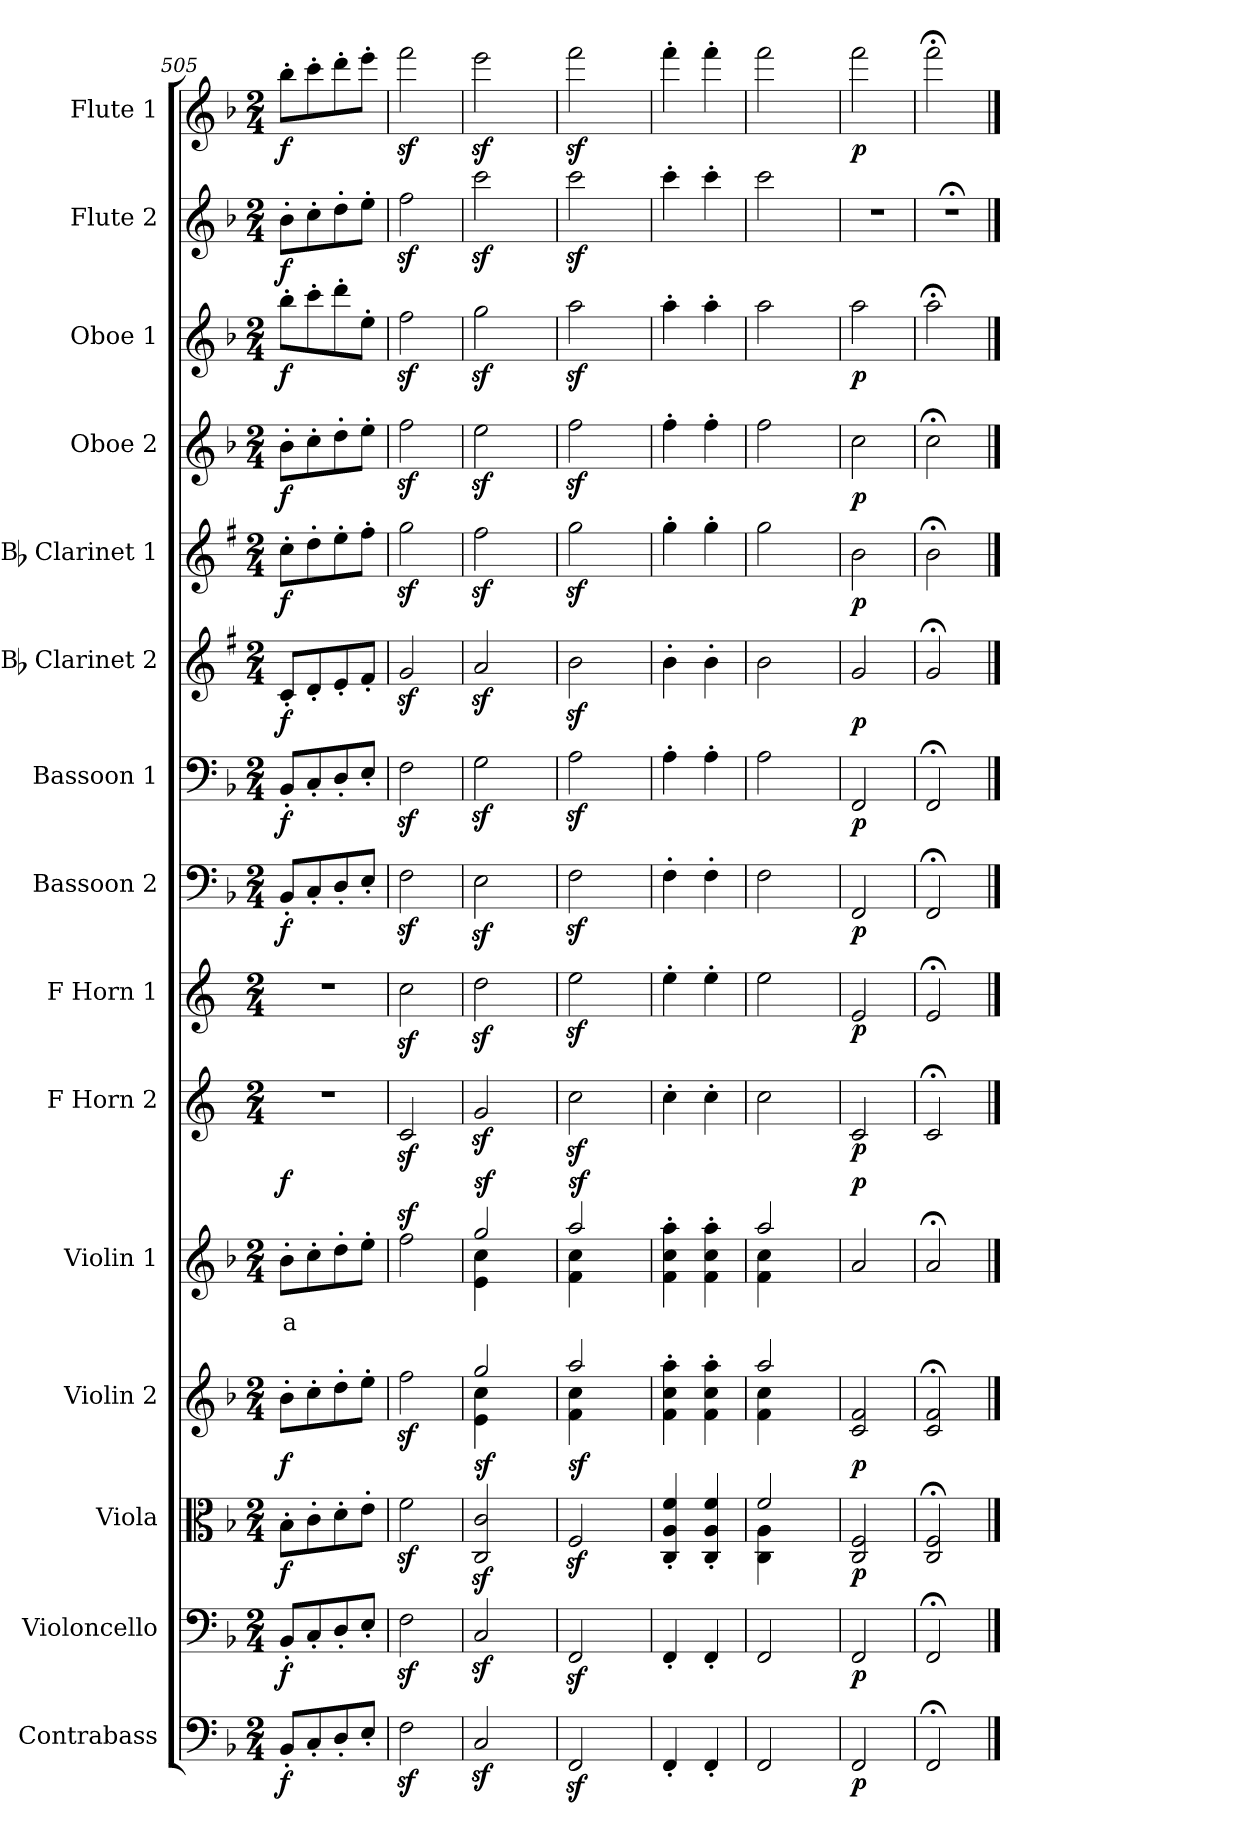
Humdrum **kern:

**kern	**dynam	**kern	**dynam	**kern	**dynam	**kern	**dynam	**kern	**text	**dynam	**kern	**dynam	**kern	**dynam	**kern	**dynam	**kern	**dynam	**kern	**dynam	**kern	**dynam	**kern	**dynam	**kern	**dynam	**kern	**dynam	**kern	**dynam
*part15	*part15	*part14	*part14	*part13	*part13	*part12	*part12	*part11	*part11	*part11	*part10	*part10	*part9	*part9	*part8	*part8	*part7	*part7	*part6	*part6	*part5	*part5	*part4	*part4	*part3	*part3	*part2	*part2	*part1	*part1
*staff15	*staff15	*staff14	*staff14	*staff13	*staff13	*staff12	*staff12	*staff11	*staff11	*staff11	*staff10	*staff10	*staff9	*staff9	*staff8	*staff8	*staff7	*staff7	*staff6	*staff6	*staff5	*staff5	*staff4	*staff4	*staff3	*staff3	*staff2	*staff2	*staff1	*staff1
*I"Contrabass	*	*I"Violoncello	*	*I"Viola	*	*I"Violin 2	*	*I"Violin 1	*	*	*I"F Horn 2	*	*I"F Horn 1	*	*I"Bassoon 2	*	*I"Bassoon 1	*	*I"Bb Clarinet 2	*	*I"Bb Clarinet 1	*	*I"Oboe 2	*	*I"Oboe 1	*	*I"Flute 2	*	*I"Flute 1	*
*I'Cb	*	*I'Vc	*	*I'Vla	*	*I'Vln 2	*	*I'Vln 1	*	*	*I'Hn 2	*	*I'Hn 1	*	*I'Bsn 2	*	*I'Bsn 1	*	*I'Cl 2	*	*I'Cl 1	*	*I'Ob 2	*	*I'Ob 1	*	*I'Fl 2	*	*I'Fl 1	*
*clefF4	*	*clefF4	*	*clefC3	*	*clefG2	*	*clefG2	*	*	*clefG2	*	*clefG2	*	*clefF4	*	*clefF4	*	*clefG2	*	*clefG2	*	*clefG2	*	*clefG2	*	*clefG2	*	*clefG2	*
*ITrd7c12	*	*	*	*	*	*	*	*	*	*	*ITrd4c7	*	*ITrd4c7	*	*	*	*	*	*ITrd1c2	*	*ITrd1c2	*	*	*	*	*	*	*	*	*
*k[b-]	*	*k[b-]	*	*k[b-]	*	*k[b-]	*	*k[b-]	*	*	*k[b-]	*	*k[b-]	*	*k[b-]	*	*k[b-]	*	*k[b-]	*	*k[b-]	*	*k[b-]	*	*k[b-]	*	*k[b-]	*	*k[b-]	*
*M2/4	*	*M2/4	*	*M2/4	*	*M2/4	*	*M2/4	*	*	*M2/4	*	*M2/4	*	*M2/4	*	*M2/4	*	*M2/4	*	*M2/4	*	*M2/4	*	*M2/4	*	*M2/4	*	*M2/4	*
=505	=505	=505	=505	=505	=505	=505	=505	=505	=505	=505	=505	=505	=505	=505	=505	=505	=505	=505	=505	=505	=505	=505	=505	=505	=505	=505	=505	=505	=505	=505
!	!LO:DY:b	!	!LO:DY:b	!	!LO:DY:b	!	!LO:DY:b	!	!LO:LY:b:color=#FF0000	!LO:DY:b	!	!	!	!	!	!LO:DY:b	!	!LO:DY:b	!	!LO:DY:b	!	!LO:DY:b	!	!LO:DY:b	!	!LO:DY:b	!	!LO:DY:b	!	!LO:DY:b
8BBB-'/L	f	8BB-'/L	f	8B-'\L	f	8b-'\L	f	8b-'\L	a	f	2r	.	2r	.	8BB-'/L	f	8BB-'/L	f	8B-'/L	f	8b-'\L	f	8b-'\L	f	8bb-'\L	f	8b-'\L	f	8bb-'\L	f
8CC'/	.	8C'/	.	8c'\	.	8cc'\	.	8cc'\	.	.	.	.	.	.	8C'/	.	8C'/	.	8c'/	.	8cc'\	.	8cc'\	.	8ccc'\	.	8cc'\	.	8ccc'\	.
8DD'/	.	8D'/	.	8d'\	.	8dd'\	.	8dd'\	.	.	.	.	.	.	8D'/	.	8D'/	.	8d'/	.	8dd'\	.	8dd'\	.	8ddd'\	.	8dd'\	.	8ddd'\	.
8EE'/J	.	8E'/J	.	8e'\J	.	8ee'\J	.	8ee'\J	.	.	.	.	.	.	8E'/J	.	8E'/J	.	8e'/J	.	8ee'\J	.	8ee'\J	.	8ee'\J	.	8ee'\J	.	8eee'\J	.
=506	=506	=506	=506	=506	=506	=506	=506	=506	=506	=506	=506	=506	=506	=506	=506	=506	=506	=506	=506	=506	=506	=506	=506	=506	=506	=506	=506	=506	=506	=506
2FFz<\	.	2Fz<\	.	2fz<\	.	2ffz<\	.	2ffz<\	.	.	2Fz</	.	2fz<\	.	2Fz<\	.	2Fz<\	.	2fz</	.	2ffz<\	.	2ffz<\	.	2ffz<\	.	2ffz<\	.	2fffz<\	.
=507	=507	=507	=507	=507	=507	=507	=507	=507	=507	=507	=507	=507	=507	=507	=507	=507	=507	=507	=507	=507	=507	=507	=507	=507	=507	=507	=507	=507	=507	=507
*	*	*	*	*	*	*^	*	*^	*	*	*	*	*	*	*	*	*	*	*	*	*	*	*	*	*	*	*	*	*	*
!	!	!	!	!	!	!	!	!LO:DY:b	!	!	!	!LO:DY:b	!	!	!	!	!	!	!	!	!	!	!	!	!	!	!	!	!	!	!	!
2CCz</	.	2Cz</	.	2C/z< 2c/z<	.	2gg/	4e\ 4cc\	sf	2gg/	4e\ 4cc\	.	sf	2cz</	.	2gz<\	.	2Ez<\	.	2Gz<\	.	2gz</	.	2eez<\	.	2eez<\	.	2ggz<\	.	2cccz<\	.	2eeez<\	.
.	.	.	.	.	.	.	4ryy	.	.	4ryy	.	.	.	.	.	.	.	.	.	.	.	.	.	.	.	.	.	.	.	.	.	.
=508	=508	=508	=508	=508	=508	=508	=508	=508	=508	=508	=508	=508	=508	=508	=508	=508	=508	=508	=508	=508	=508	=508	=508	=508	=508	=508	=508	=508	=508	=508	=508	=508
!	!	!	!	!	!	!	!	!LO:DY:b	!	!	!	!LO:DY:b	!	!	!	!	!	!	!	!	!	!	!	!	!	!	!	!	!	!	!	!
2FFFz</	.	2FFz</	.	2Fz</	.	2aa/	4f\ 4cc\	sf	2aa/	4f\ 4cc\	.	sf	2fz<\	.	2az<\	.	2Fz<\	.	2Az<\	.	2az<\	.	2ffz<\	.	2ffz<\	.	2aaz<\	.	2cccz<\	.	2fffz<\	.
.	.	.	.	.	.	.	4ryy	.	.	4ryy	.	.	.	.	.	.	.	.	.	.	.	.	.	.	.	.	.	.	.	.	.	.
*	*	*	*	*	*	*v	*v	*	*	*	*	*	*	*	*	*	*	*	*	*	*	*	*	*	*	*	*	*	*	*	*	*
*	*	*	*	*	*	*	*	*v	*v	*	*	*	*	*	*	*	*	*	*	*	*	*	*	*	*	*	*	*	*	*	*
=509	=509	=509	=509	=509	=509	=509	=509	=509	=509	=509	=509	=509	=509	=509	=509	=509	=509	=509	=509	=509	=509	=509	=509	=509	=509	=509	=509	=509	=509	=509
4FFF'/	.	4FF'/	.	4C/' 4A/' 4f/'	.	4f\' 4cc\' 4aa\'	.	4f\' 4cc\' 4aa\'	.	.	4f'\	.	4a'\	.	4F'\	.	4A'\	.	4a'\	.	4ff'\	.	4ff'\	.	4aa'\	.	4ccc'\	.	4fff'\	.
4FFF'/	.	4FF'/	.	4C/' 4A/' 4f/'	.	4f\' 4cc\' 4aa\'	.	4f\' 4cc\' 4aa\'	.	.	4f'\	.	4a'\	.	4F'\	.	4A'\	.	4a'\	.	4ff'\	.	4ff'\	.	4aa'\	.	4ccc'\	.	4fff'\	.
=510	=510	=510	=510	=510	=510	=510	=510	=510	=510	=510	=510	=510	=510	=510	=510	=510	=510	=510	=510	=510	=510	=510	=510	=510	=510	=510	=510	=510	=510	=510
*	*	*	*	*^	*	*^	*	*^	*	*	*	*	*	*	*	*	*	*	*	*	*	*	*	*	*	*	*	*	*	*
2FFF/	.	2FF/	.	2f/	4C\ 4A\	.	2aa/	4f\ 4cc\	.	2aa/	4f\ 4cc\	.	.	2f\	.	2a\	.	2F\	.	2A\	.	2a\	.	2ff\	.	2ff\	.	2aa\	.	2ccc\	.	2fff\	.
.	.	.	.	.	4ryy	.	.	4ryy	.	.	4ryy	.	.	.	.	.	.	.	.	.	.	.	.	.	.	.	.	.	.	.	.	.	.
=511	=511	=511	=511	=511	=511	=511	=511	=511	=511	=511	=511	=511	=511	=511	=511	=511	=511	=511	=511	=511	=511	=511	=511	=511	=511	=511	=511	=511	=511	=511	=511	=511	=511
!	!LO:DY:b	!	!LO:DY:b	!	!	!LO:DY:b	!	!	!LO:DY:b	!	!	!	!LO:DY:b	!	!LO:DY:b	!	!LO:DY:b	!	!LO:DY:b	!	!LO:DY:b	!	!LO:DY:b	!	!LO:DY:b	!	!LO:DY:b	!	!LO:DY:b	!	!	!	!LO:DY:b
*	*	*	*	*v	*v	*	*	*	*	*v	*v	*	*	*	*	*	*	*	*	*	*	*	*	*	*	*	*	*	*	*	*	*	*
*	*	*	*	*	*	*v	*v	*	*	*	*	*	*	*	*	*	*	*	*	*	*	*	*	*	*	*	*	*	*	*	*
2FFF/	p	2FF/	p	2C/ 2F/	p	2c/ 2f/	p	2a/	.	p	2F/	p	2A/	p	2FF/	p	2FF/	p	2f/	p	2a\	p	2cc\	p	2aa\	p	2r	.	2fff\	p
=512	=512	=512	=512	=512	=512	=512	=512	=512	=512	=512	=512	=512	=512	=512	=512	=512	=512	=512	=512	=512	=512	=512	=512	=512	=512	=512	=512	=512	=512	=512
2FFF;</	.	2FF;</	.	2C/;< 2F/;<	.	2c/;< 2f/;<	.	2a;</	.	.	2F;</	.	2A;</	.	2FF;</	.	2FF;</	.	2f;</	.	2a;<\	.	2cc;<\	.	2aa;<\	.	2r;<	.	2fff;<\	.
==	==	==	==	==	==	==	==	==	==	==	==	==	==	==	==	==	==	==	==	==	==	==	==	==	==	==	==	==	==	==
*-	*-	*-	*-	*-	*-	*-	*-	*-	*-	*-	*-	*-	*-	*-	*-	*-	*-	*-	*-	*-	*-	*-	*-	*-	*-	*-	*-	*-	*-	*-
